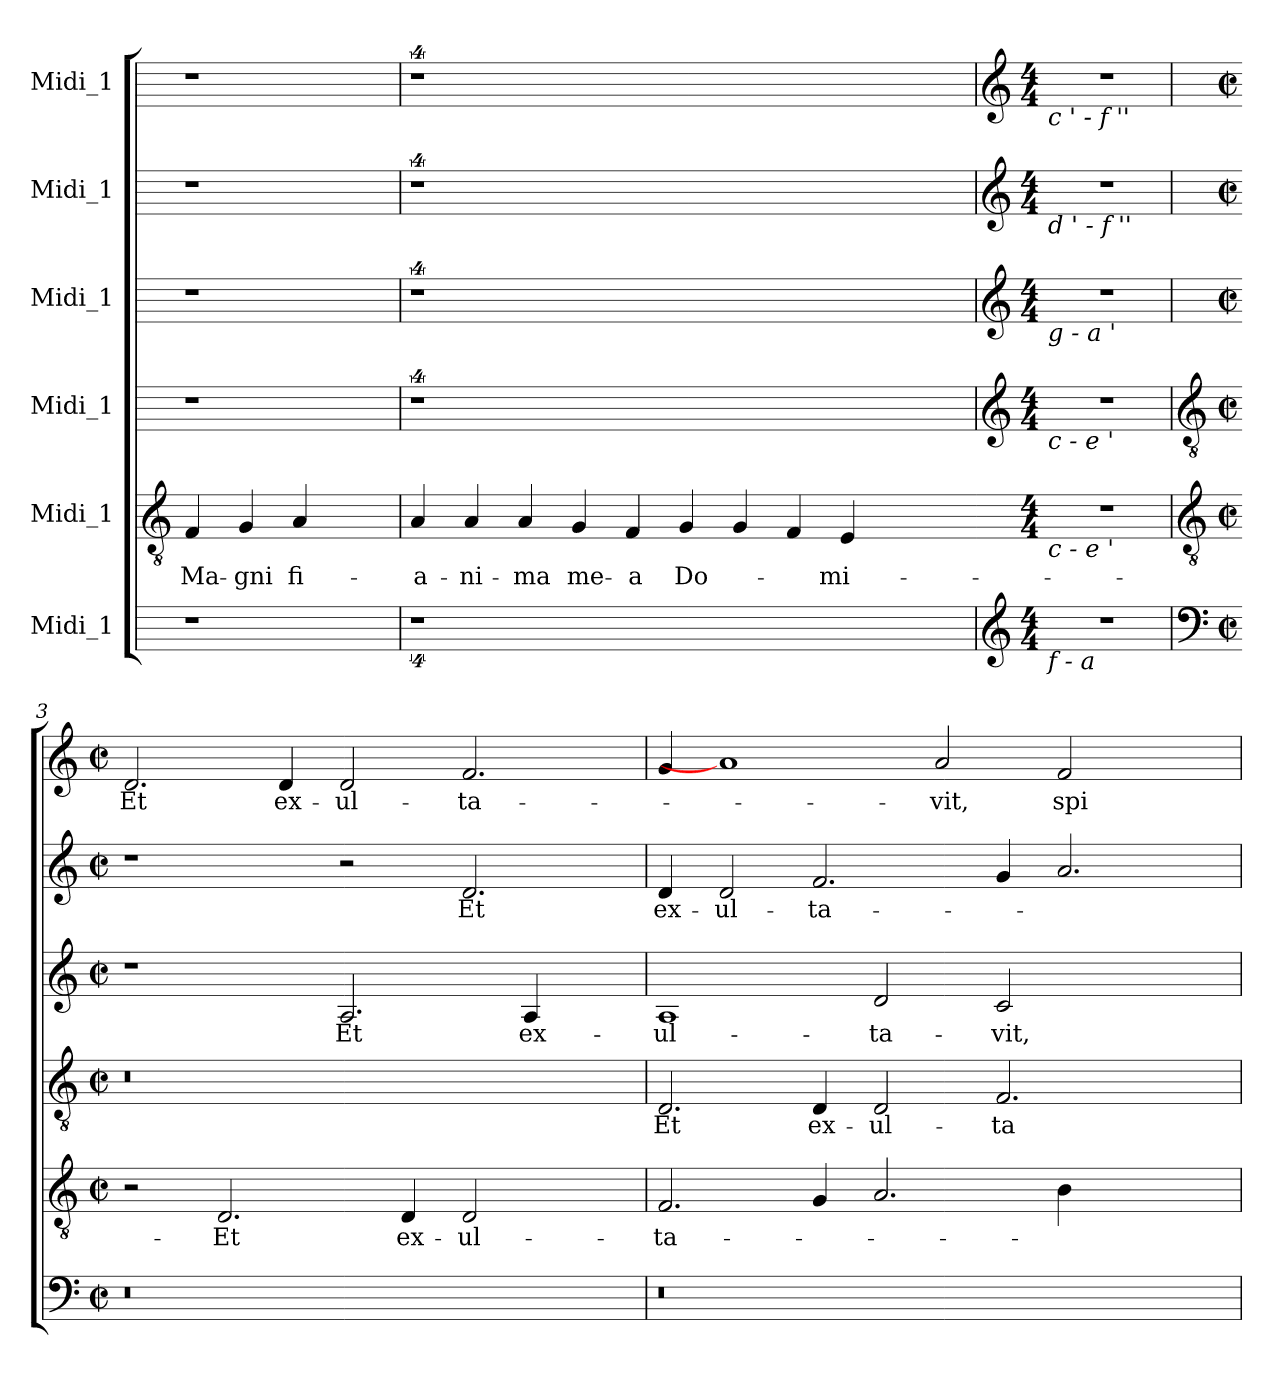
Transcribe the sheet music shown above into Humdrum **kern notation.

**kern	**kern	**text	**kern	**text	**kern	**text	**kern	**text	**kern	**text
*part6	*part5	*part5	*part4	*part4	*part3	*part3	*part2	*part2	*part1	*part1
*staff6	*staff5	*staff5	*staff4	*staff4	*staff3	*staff3	*staff2	*staff2	*staff1	*staff1
*I"Midi_1	*I"Midi_1	*	*I"Midi_1	*	*I"Midi_1	*	*I"Midi_1	*	*I"Midi_1	*
*	*clefGv2	*	*	*	*	*	*	*	*	*
*	*k[]	*	*	*	*	*	*	*	*	*
*	*C:	*	*	*	*	*	*	*	*	*
=	=	=	=	=	=	=	=	=	=	=
!	!	!LO:LY:b	!	!	!	!	!	!	!	!
1r	4F	Ma-	1r	.	1r	.	1r	.	1r	.
!	!	!LO:LY:b	!	!	!	!	!	!	!	!
.	4G	-gni	.	.	.	.	.	.	.	.
!	!	!LO:LY:b	!	!	!	!	!	!	!	!
.	4A	fi-	.	.	.	.	.	.	.	.
!	!	!LO:LY:b	!	!	!	!	!	!	!	!
.	4Ayy	-cat	.	.	.	.	.	.	.	.
=1	=1	=1	=1	=1	=1	=1	=1	=1	=1	=1
!	!	!LO:LY:b	!	!	!	!	!	!	!	!
4%11r	4A	a-	4%11r	.	4%11r	.	4%11r	.	4%11r	.
!	!	!LO:LY:b	!	!	!	!	!	!	!	!
.	4A	-ni-	.	.	.	.	.	.	.	.
!	!	!LO:LY:b	!	!	!	!	!	!	!	!
.	4A	-ma	.	.	.	.	.	.	.	.
!	!	!LO:LY:b	!	!	!	!	!	!	!	!
.	4G	me-	.	.	.	.	.	.	.	.
!	!	!LO:LY:b	!	!	!	!	!	!	!	!
.	4F	-a	.	.	.	.	.	.	.	.
!	!	!LO:LY:b	!	!	!	!	!	!	!	!
.	4G	Do-	.	.	.	.	.	.	.	.
.	4G	.	.	.	.	.	.	.	.	.
.	4F	.	.	.	.	.	.	.	.	.
!	!	!LO:LY:b	!	!	!	!	!	!	!	!
.	4E	-mi-	.	.	.	.	.	.	.	.
!	!	!LO:LY:b	!	!	!	!	!	!	!	!
.	2Dyy	-num	.	.	.	.	.	.	.	.
!!LO:LB:g=z
=2	=2-	=2	=2	=2	=2	=2	=2	=2	=2	=2
*clefG2	*	*	*clefG2	*	*clefG2	*	*clefG2	*	*clefG2	*
*k[]	*	*	*k[]	*	*k[]	*	*k[]	*	*k[]	*
*C:	*	*	*C:	*	*C:	*	*C:	*	*C:	*
*M4/4	*M4/4	*	*M4/4	*	*M4/4	*	*M4/4	*	*M4/4	*
!	!	!	!	!	!	!	!	!	!LO:TX:b:i:t=c ' - f ''	!
!	!	!	!	!	!	!	!LO:TX:b:i:t=d ' - f ''	!	!	!
!	!	!	!	!	!LO:TX:b:i:t=g - a '	!	!	!	!	!
!	!	!	!LO:TX:b:i:t=c - e '	!	!	!	!	!	!	!
!	!LO:TX:b:i:t=c - e '	!	!	!	!	!	!	!	!	!
!LO:TX:b:i:t=f - a	!	!	!	!	!	!	!	!	!	!
1r	1r	.	1r	.	1r	.	1r	.	1r	.
!!LO:LB:g=z
=3	=3	=3	=3	=3	=3	=3	=3	=3	=3	=3
*clefF4	*clefGv2	*	*clefGv2	*	*	*	*	*	*	*
*M4/2	*M4/2	*	*M4/2	*	*M4/2	*	*M4/2	*	*M4/2	*
*met(c|)	*met(c|)	*	*met(c|)	*	*met(c|)	*	*met(c|)	*	*met(c|)	*
!	!	!	!	!	!	!	!	!	!	!LO:LY:b
0r	2r	.	0r	.	1r	.	1r	.	2.d	Et
!	!	!LO:LY:b	!	!	!	!	!	!	!	!
.	2.D	Et	.	.	.	.	.	.	.	.
!	!	!	!	!	!	!	!	!	!	!LO:LY:b
.	.	.	.	.	.	.	.	.	4d	ex-
!	!	!	!	!	!	!LO:LY:b	!	!	!	!LO:LY:b
.	.	.	.	.	2.A	Et	2r	.	2d	-ul-
!	!	!LO:LY:b	!	!	!	!	!	!	!	!
.	4D	ex-	.	.	.	.	.	.	.	.
!	!	!LO:LY:b	!	!	!	!	!	!LO:LY:b	!	!LO:LY:b
.	2D	-ul-	.	.	.	.	2.d	Et	2.f	-ta-
!	!	!	!	!	!	!LO:LY:b	!	!	!	!
.	.	.	.	.	4A	ex-	.	.	.	.
4ryy	4ryy	.	4ryy	.	4ryy	.	.	.	.	.
=4	=4	=4	=4	=4	=4	=4	=4	=4	=4	=4
!	!	!LO:LY:b	!	!LO:LY:b	!	!LO:LY:b	!	!LO:LY:b	!	!
0r	2.F	-ta-	2.D	Et	1A	-ul-	4d	ex-	4g	.
!	!	!	!	!	!	!	!	!LO:LY:b	!	!
.	.	.	.	.	.	.	2d	-ul-	1a]	.
!	!	!	!	!LO:LY:b	!	!	!	!LO:LY:b	!	!
.	4G	.	4D	ex-	.	.	2.f	-ta-	.	.
!	!	!	!	!LO:LY:b	!	!LO:LY:b	!	!	!	!
.	2.A	.	2D	-ul-	2d	-ta-	.	.	.	.
!	!	!	!	!	!	!	!	!	!	!LO:LY:b
.	.	.	.	.	.	.	.	.	2a	-vit,
!	!	!	!	!LO:LY:b	!	!LO:LY:b	!	!	!	!
.	.	.	2.F	-ta-	2c	-vit,	4g	.	.	.
!	!	!	!	!	!	!	!	!	!	!LO:LY:b
.	4B	.	.	.	.	.	2.a	.	2f	spi-
2ryy	2ryy	.	.	.	2ryy	.	.	.	.	.
.	.	.	4ryy	.	.	.	.	.	4ryy	.
=	=	=	=	=	=	=	=	=	=	=
*-	*-	*-	*-	*-	*-	*-	*-	*-	*-	*-
